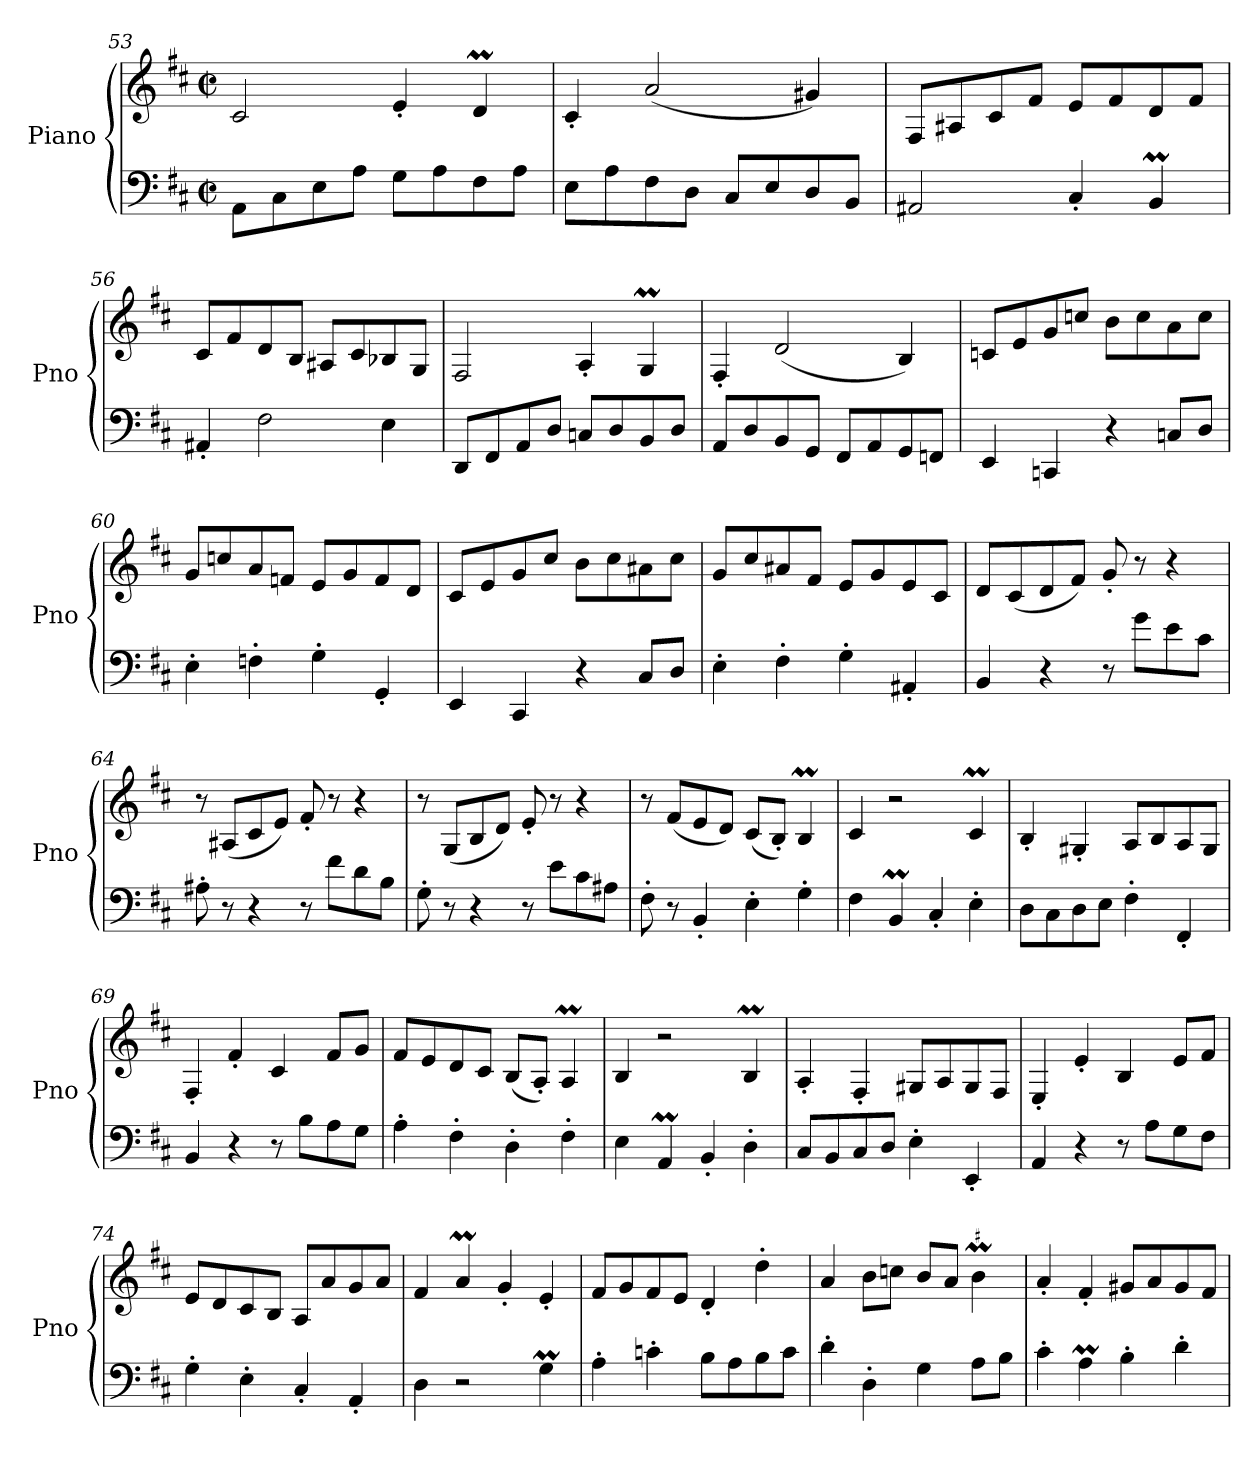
**kern	**kern
*part1	*part1
*staff2	*staff1
*I"Piano	*
*I'Pno	*
*clefF4	*clefG2
*k[f#c#]	*k[f#c#]
*M2/2	*M2/2
*met(c|)	*met(c|)
=53	=53
8AA\L	2c#/
8C#\	.
8E\	.
8A\J	.
8G\L	4e'/
8A\	.
8F#\	4dM/
8A\J	.
=54	=54
8E\L	4c#'/
8A\	.
8F#\	(<2a/
8D\J	.
8C#/L	.
8E/	.
8D/	4g#X/)
8BB/J	.
!!LO:LB:g=z
=55	=55
2AA#X/	8F#/L
.	8A#X/
.	8c#/
.	8f#/J
4C#'/	8e/L
.	8f#/
4BBM/	8d/
.	8f#/J
=56	=56
4AA#X'/	8c#/L
.	8f#/
2F#\	8d/
.	8B/J
.	8A#X/L
.	8c#/
4E\	8B-X/
.	8G/J
=57	=57
8DD/L	2F#/
8FF#/	.
8AA/	.
8D/J	.
8Cn/L	4A'/
8D/	.
8BB/	4GM/
8D/J	.
=58	=58
8AA/L	4F#'/
8D/	.
8BB/	(<2d/
8GG/J	.
8FF#/L	.
8AA/	.
8GG/	4B/)
8FFn/J	.
!!LO:LB:g=z
=59	=59
4EE/	8cn/L
.	8e/
4CCn/	8g/
.	8ccn/J
4r	8b\L
.	8cc\
8Cn/L	8a\
8D/J	8cc\J
=60	=60
4E'\	8g/L
.	8ccn/
4Fn'\	8a/
.	8fn/J
4G'\	8e/L
.	8g/
4GG'/	8f/
.	8d/J
=61	=61
4EE/	8c#/L
.	8e/
4CC#/	8g/
.	8cc#/J
4r	8b\L
.	8cc#\
8C#/L	8a#X\
8D/J	8cc#\J
=62	=62
4E'\	8g/L
.	8cc#/
4F#'\	8a#X/
.	8f#/J
4G'\	8e/L
.	8g/
4AA#X'/	8e/
.	8c#/J
!!LO:LB:g=z
=63	=63
4BB/	8d/L
.	(<8c#/
4r	8d/
.	8f#/J)
8r	8g'/
8g\L	8r
8e\	4r
8c#\J	.
=64	=64
8A#X'\	8r
8r	(<8A#X/L
4r	8c#/
.	8e/J)
8r	8f#'/
8f#\L	8r
8d\	4r
8B\J	.
=65	=65
8G'\	8r
8r	(<8G/L
4r	8B/
.	8d/J)
8r	8e'/
8e\L	8r
8c#\	4r
8A#X\J	.
=66	=66
8F#'\	8r
8r	(<8f#/L
4BB'/	8e/
.	8d/J)
4E'\	(<8c#/L
.	8B'/J)
4G'\	4BM/
!!LO:LB:g=z
=67	=67
4F#\	4c#/
4BBM/	2r
4C#'/	.
4E'\	4c#m/
=68	=68
8D\L	4B'/
8C#\	.
8D\	4G#X'/
8E\J	.
4F#'\	8A/L
.	8B/
4FF#'/	8A/
.	8G#/J
=69	=69
4BB/	4F#'/
4r	4f#'/
8r	4c#/
8B\L	.
8A\	8f#/L
8G\J	8g/J
=70	=70
4A'\	8f#/L
.	8e/
4F#'\	8d/
.	8c#/J
4D'\	(<8B/L
.	8A'/J)
4F#'\	4AM/
=71	=71
4E\	4B/
4AAM/	2r
4BB'/	.
4D'\	4BM/
!!LO:PB:g=z
=72	=72
8C#/L	4A'/
8BB/	.
8C#/	4F#'/
8D/J	.
4E'\	8G#X/L
.	8A/
4EE'/	8G#/
.	8F#/J
=73	=73
4AA/	4E'/
4r	4e'/
8r	4B/
8A\L	.
8G\	8e/L
8F#\J	8f#/J
=74	=74
4G'\	8e/L
.	8d/
4E'\	8c#/
.	8B/J
4C#'/	8A/L
.	8a/
4AA'/	8g/
.	8a/J
=75	=75
4D\	4f#/
2r	4aM/
.	4g'/
4GM\	4e'/
=76	=76
4A'\	8f#/L
.	8g/
4cn'\	8f#/
.	8e/J
8B\L	4d'/
8A\	.
8B\	4dd'\
8c\J	.
!!LO:LB:g=z
=77	=77
4d'\	4a/
4D'\	8b\L
.	8ccn\J
4G\	8b/L
.	8a/J
8A\L	4bM\
8B\J	.
=78	=78
4c#'\	4a'/
4AM\	4f#'/
4B'\	8g#X/L
.	8a/
4d'\	8g#/
.	8f#/J
=	=
*-	*-
